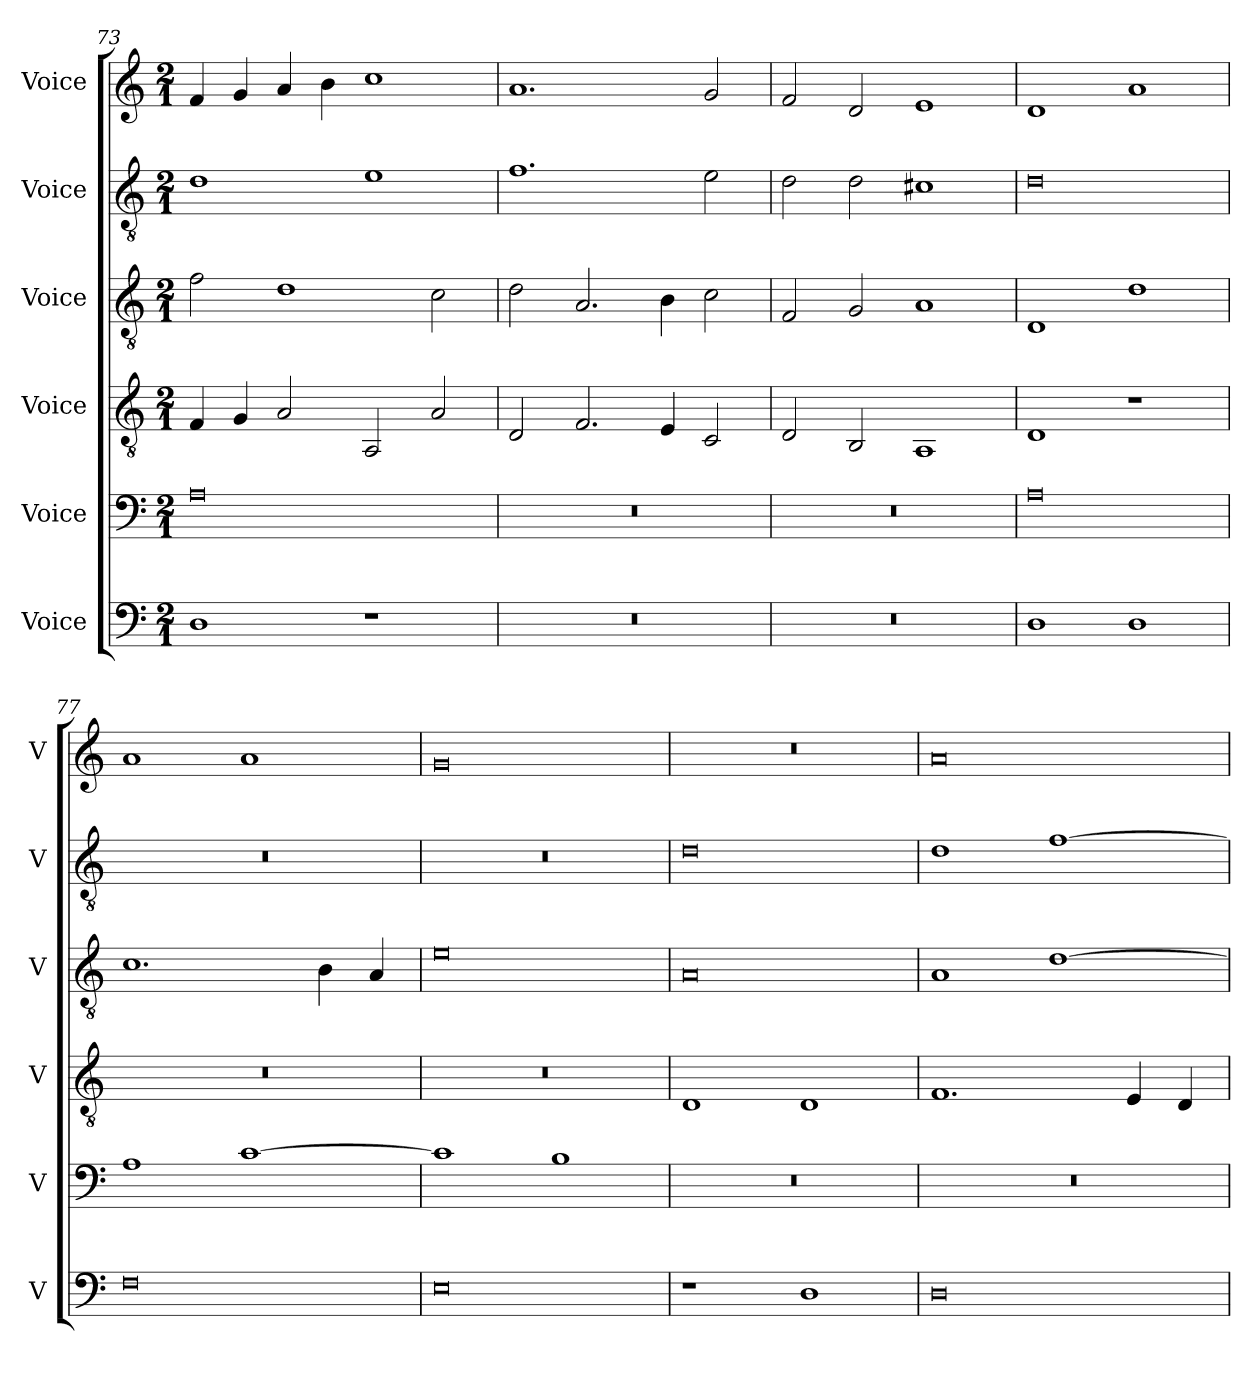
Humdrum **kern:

**kern	**kern	**kern	**kern	**kern	**kern
*part6	*part5	*part4	*part3	*part2	*part1
*staff6	*staff5	*staff4	*staff3	*staff2	*staff1
*I"Voice	*I"Voice	*I"Voice	*I"Voice	*I"Voice	*I"Voice
*I'V	*I'V	*I'V	*I'V	*I'V	*I'V
*clefF4	*clefF4	*clefGv2	*clefGv2	*clefGv2	*clefG2
*k[]	*k[]	*k[]	*k[]	*k[]	*k[]
*M2/1	*M2/1	*M2/1	*M2/1	*M2/1	*M2/1
=73	=73	=73	=73	=73	=73
1D	0A	4F/	2f\	1d	4f/
.	.	4G/	.	.	4g/
.	.	2A/	1d	.	4a/
.	.	.	.	.	4b\
1r	.	2AA/	.	1e	1cc
.	.	2A/	2c\	.	.
!!LO:LB:g=z
=74	=74	=74	=74	=74	=74
0r	0r	2D/	2d\	1.f	1.a
.	.	2.F/	2.A/	.	.
.	.	4E/	4B\	.	.
.	.	2C/	2c\	2e\	2g/
=75	=75	=75	=75	=75	=75
0r	0r	2D/	2F/	2d\	2f/
.	.	2BB/	2G/	2d\	2d/
.	.	1AA	1A	1c#X	1e
=76	=76	=76	=76	=76	=76
1D	0A	1D	1D	0d	1d
1D	.	1r	1d	.	1a
=77	=77	=77	=77	=77	=77
0F	1A	0r	1.c	0r	1a
.	[1c	.	.	.	1a
.	.	.	4B\	.	.
.	.	.	4A/	.	.
!!LO:PB:g=z
=78	=78	=78	=78	=78	=78
0E	1c]	0r	0e	0r	0g
.	1B	.	.	.	.
=79	=79	=79	=79	=79	=79
1r	0r	1D	0A	0d	0r
1D	.	1D	.	.	.
=80	=80	=80	=80	=80	=80
0D	0r	1.F	1A	1d	0a
.	.	.	[1d	[1f	.
.	.	4E/	.	.	.
.	.	4D/	.	.	.
=	=	=	=	=	=
*-	*-	*-	*-	*-	*-
